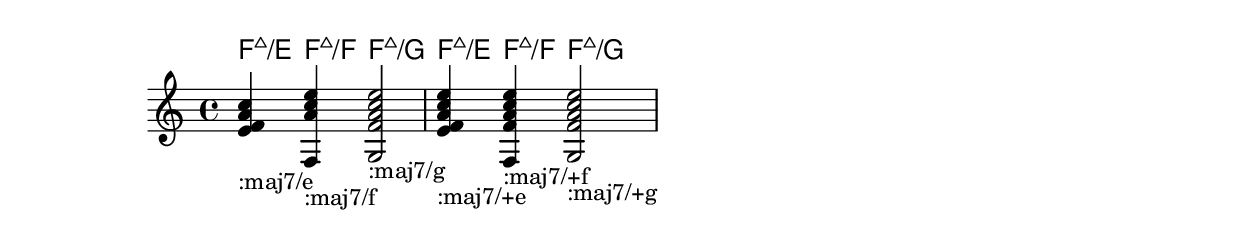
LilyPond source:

\version "2.7.13"

\header {

  texidoc = "In ignatzek inversions, a note is dropped down to act as the
bass note of the chord. Bass note may be also added explicitly.  
Above the staff: computed chord names. Below staff: entered chord name. 
"

}


bladidbla = \chordmode { 
  f4:maj7/e_":maj7/e" f:maj7/f_":maj7/f" f2:maj7/g_":maj7/g"
  f4:maj7/+e_":maj7/+e" f:maj7/+f_":maj7/+f" f2:maj7/+g_":maj7/+g"
}

<<
  \context ChordNames \bladidbla
  \context Voice \bladidbla
>>
